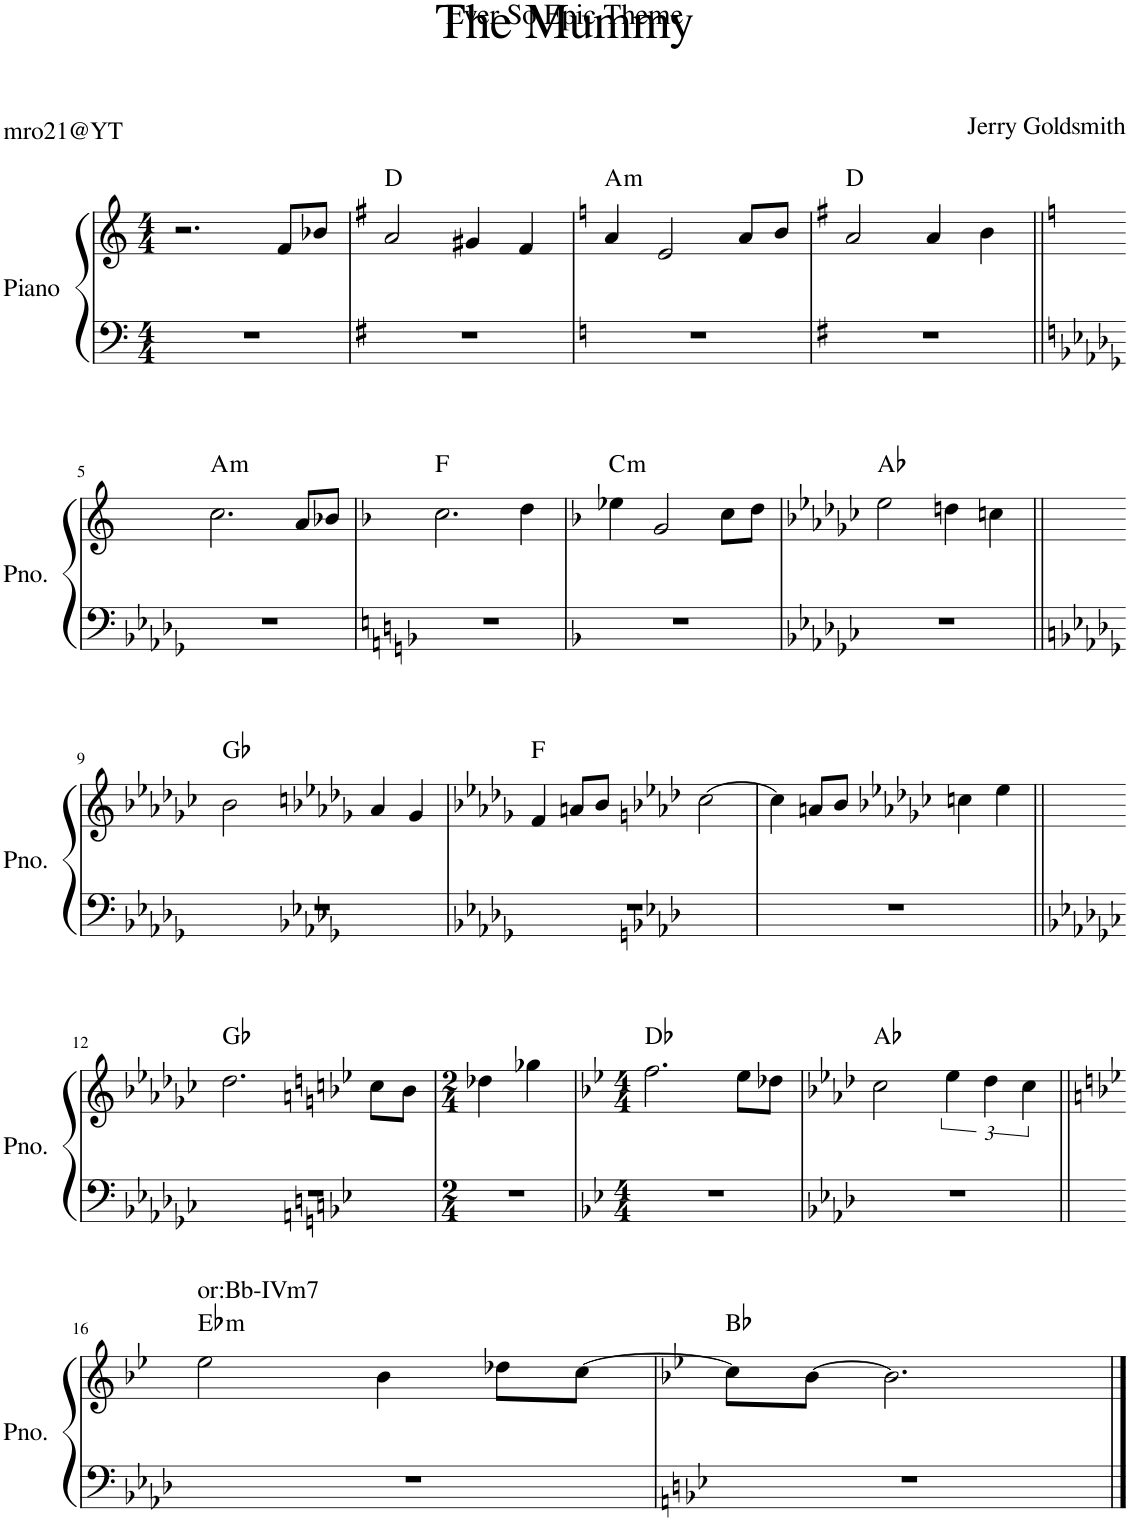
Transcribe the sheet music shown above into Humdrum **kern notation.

**kern	**kern	**harte
*part1	*part1	*part1
*staff2	*staff1	*
*I"Piano	*	*
*I'Pno.	*	*
*clefF4	*clefG2	*
*k[]	*k[]	*
*M4/4	*M4/4	*
=1	=1	=1
1r	2.r	.
.	8f/L	.
.	8b-X/J	.
=2	=2	=2
*k[f#]	*k[f#]	*
1r	2a/	D:maj
.	4g#X/	.
.	4f#/	.
=3	=3	=3
*k[]	*k[]	*
!	!	!LO:H:kt=m
1r	4a/	A:min
.	2e/	.
.	8a/L	.
.	8b/J	.
=4	=4	=4
*k[f#]	*k[f#]	*
1r	2a/	D:maj
.	4a/	.
.	4b\	.
!!LO:LB:g=z
=5||	=5||	=5||
*k[b-e-a-d-g-]	*k[]	*
!	!	!LO:H:kt=m
1r	2.cc\	A:min
.	8a/L	.
.	8b-X/J	.
=6	=6	=6
*k[b-]	*k[b-]	*
1r	2.cc\	F:maj
.	4dd\	.
=7	=7	=7
*k[b-]	*k[b-]	*
!	!	!LO:H:kt=m
1r	4ee-X\	C:min
.	2g/	.
.	8cc\L	.
.	8dd\J	.
=8	=8	=8
*k[b-e-a-d-g-c-]	*k[b-e-a-d-g-c-]	*
1r	2ee-\	Ab:maj
.	4ddn\	.
.	4ccn\	.
!!LO:LB:g=z
=9||	=9||	=9||
*k[b-e-a-d-g-]	*k[b-e-a-d-g-c-]	*
1r	2b-\	Gb:maj
.	4a-/	.
.	4g-/	.
=10	=10	=10
*k[b-e-a-d-g-]	*k[b-e-a-d-g-]	*
1r	4f/	F:maj
.	8an/L	.
.	8b-/J	.
.	[2cc\	.
=11	=11	=11
1r	4cc\]	.
.	8an/L	.
.	8b-/J	.
.	4ccn\	.
.	4ee-\	.
!!LO:LB:g=z
=12||	=12||	=12||
*k[b-e-a-d-g-c-]	*k[b-e-a-d-g-c-]	*
1r	2.dd-\	Gb:maj
.	8cc\L	.
.	8b-\J	.
=13	=13	=13
*M2/4	*M2/4	*
2r	4dd-X\	.
.	4gg-X\	.
=14	=14	=14
*k[b-e-]	*k[b-e-]	*
*M4/4	*M4/4	*
1r	2.ff\	Db:maj
.	8ee-\L	.
.	8dd-X\J	.
=15	=15	=15
*k[b-e-a-d-]	*k[b-e-a-d-]	*
1r	2cc\	Ab:maj
.	6ee-\	.
.	6dd-\	.
.	6cc\	.
!!LO:LB:g=z
=16||	=16||	=16||
*	*k[b-e-]	*
!	!	!LO:H:n=1:kt=m
!	!	!LO:H:n=2:kt=or:Bb-IVm7
1r	2ee-\	Eb:min N
.	4b-\	.
.	8dd-X\L	.
.	[8cc\J	.
=17	=17	=17
*k[b-e-]	*k[b-e-]	*
1r	8cc\L]	Bb:maj
.	[8b-\J	.
.	2.b-\]	.
==	==	==
*-	*-	*-
